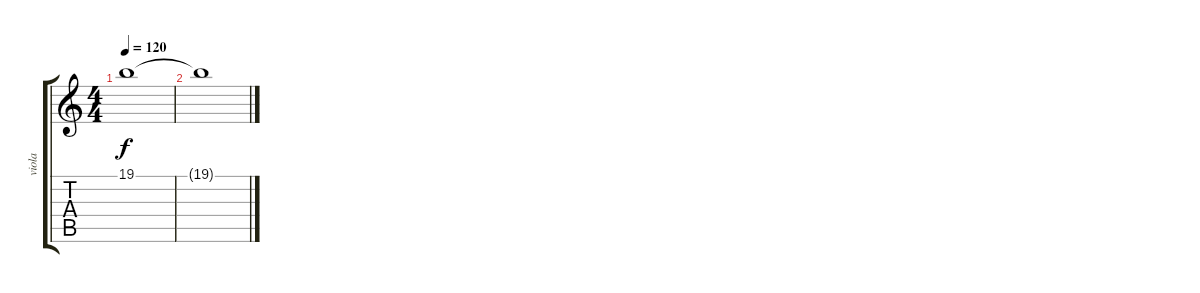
\track ("viola" "viola") {instrument stringensemble1}
\staff {score tabs}
\tuning (E4 B3 G3 D3 A2 E2) {hide}
\ts (4 4)
\tempo 120
\clef g2
\ks c
19.1{t}.1{dy f} |
19.1{t}.1
